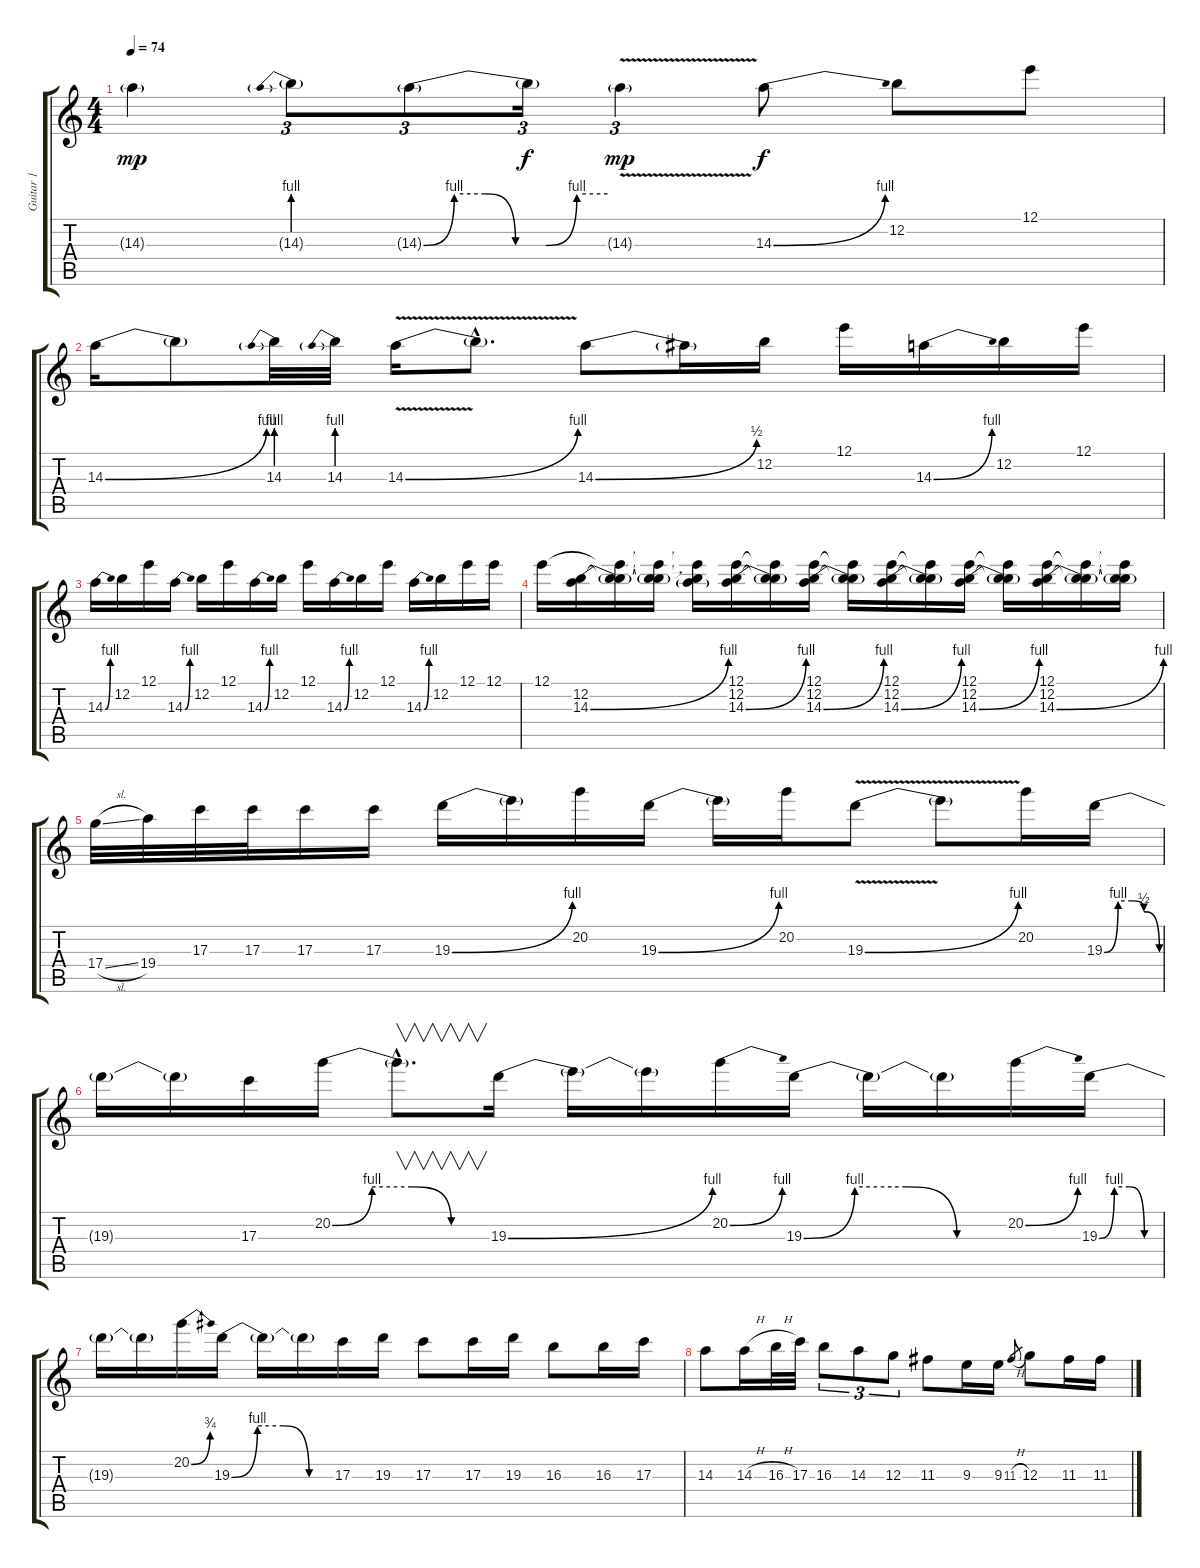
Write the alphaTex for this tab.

\track ("Guitar 1" "Guitar 1") {instrument distortionguitar}
\staff {score tabs}
\tuning (E4 B3 G3 D3 A2 E2) {hide}
\ts (4 4)
\tempo 74
\clef g2
\ks c
14.3{g}.4{dy mp} 14.3{be (prebend 0 4 60 4) g}.8{tu (3 2)} 14.3{be (custom 0 0 10 4 20 4 30 0 40 0 50 4 60 4) g}.8{tu (3 2)} 14.3{t}.16{tu (3 2) dy f} 14.3{v g}.4{tu (3 2) dy mp} 14.3{be (bend 0 0 60 4)}.8{dy f} 12.2.8 12.1.8 |
14.3{be (bend 0 0 60 4)}.16 14.3{t}.8 14.3{be (prebend 0 4 60 4)}.32 14.3{be (prebend 0 4 60 4)}.32 14.3{be (bend 0 0 60 4) v}.16 14.3{hac t}.8{d} 14.3{be (bend 0 0 60 2)}.8 14.3{t}.16 12.2.16 12.1.16 14.3{be (bend 0 0 60 4)}.16 12.2.16 12.1.16 |
14.3{be (bend 0 0 60 4)}.16 12.2.16 12.1.16 14.3{be (bend 0 0 60 4)}.16 12.2.16 12.1.16 14.3{be (bend 0 0 60 4)}.16 12.2.16 12.1.16 14.3{be (bend 0 0 60 4)}.16 12.2.16 12.1.16 14.3{be (bend 0 0 60 4)}.16 12.2.16 12.1.16 12.1.16 |
12.1.16 (12.2 14.3{be (bend 0 0 60 4)}).16 (12.1{t} 12.2{t} 14.3{t}).16 (12.1{t} 12.2{t} 14.3{t}).16 (12.1{t} 12.2{t} 14.3{t}).16 (12.1 12.2 14.3{be (bend 0 0 60 4)}).16 (12.1{t} 12.2{t} 14.3{t}).16 (12.1 12.2 14.3{be (bend 0 0 60 4)}).16 (12.1{t} 12.2{t} 14.3{t}).16 (12.1 12.2 14.3{be (bend 0 0 60 4)}).16 (12.1{t} 12.2{t} 14.3{t}).16 (12.1 12.2 14.3{be (bend 0 0 60 4)}).16 (12.1{t} 12.2{t} 14.3{t}).16 (12.1 12.2 14.3{be (bend 0 0 60 4)}).16 (12.1{t} 12.2{t} 14.3{t}).16 (12.1{t} 12.2{t} 14.3{t}).16 |
17.4{sl}.32 19.4.32 17.3.32 17.3.32 17.3.16 17.3.16 19.3{be (bend 0 0 60 4)}.16 19.3{t}.16 20.2.16 19.3{be (bend 0 0 60 4)}.16 19.3{t}.16 20.2.16 19.3{be (bend 0 0 60 4) v}.8 19.3{t}.8 20.2.16 19.3{be (custom 0 0 15 4 30 4 43 2 60 0)}.16 |
19.3{t}.16 19.3{t}.16 17.3.16 20.2{be (custom 0 0 15 4 30 4 45 0 60 0)}.16 20.2{hac t}.8{v d} 19.3{be (bend 0 0 60 4)}.16 19.3{t}.16 19.3{t}.16 20.2{be (bend 0 0 60 4)}.16 19.3{be (custom 0 0 15 4 30 4 45 0 60 0)}.16 19.3{t}.16 19.3{t}.16 20.2{be (bend 0 0 60 4)}.16 19.3{be (custom 0 0 15 4 30 4 45 0 60 0)}.16 |
19.3{t}.16 19.3{t}.16 20.2{be (bend 0 0 60 3)}.16 19.3{be (custom 0 0 15 4 30 4 45 0 60 0)}.16 19.3{t}.16 19.3{t}.16 17.3.16 19.3.16 17.3.8 17.3.16 19.3.16 16.3.8 16.3.16 17.3.16 |
14.3.8 14.3{h}.16 16.3{h}.32 17.3.32 16.3.8{tu (3 2)} 14.3.8{tu (3 2)} 12.3.8{tu (3 2)} 11.3.8 9.3.16 9.3.16 11.3{h}.8{gr} 12.3.8 11.3.16 11.3.16
